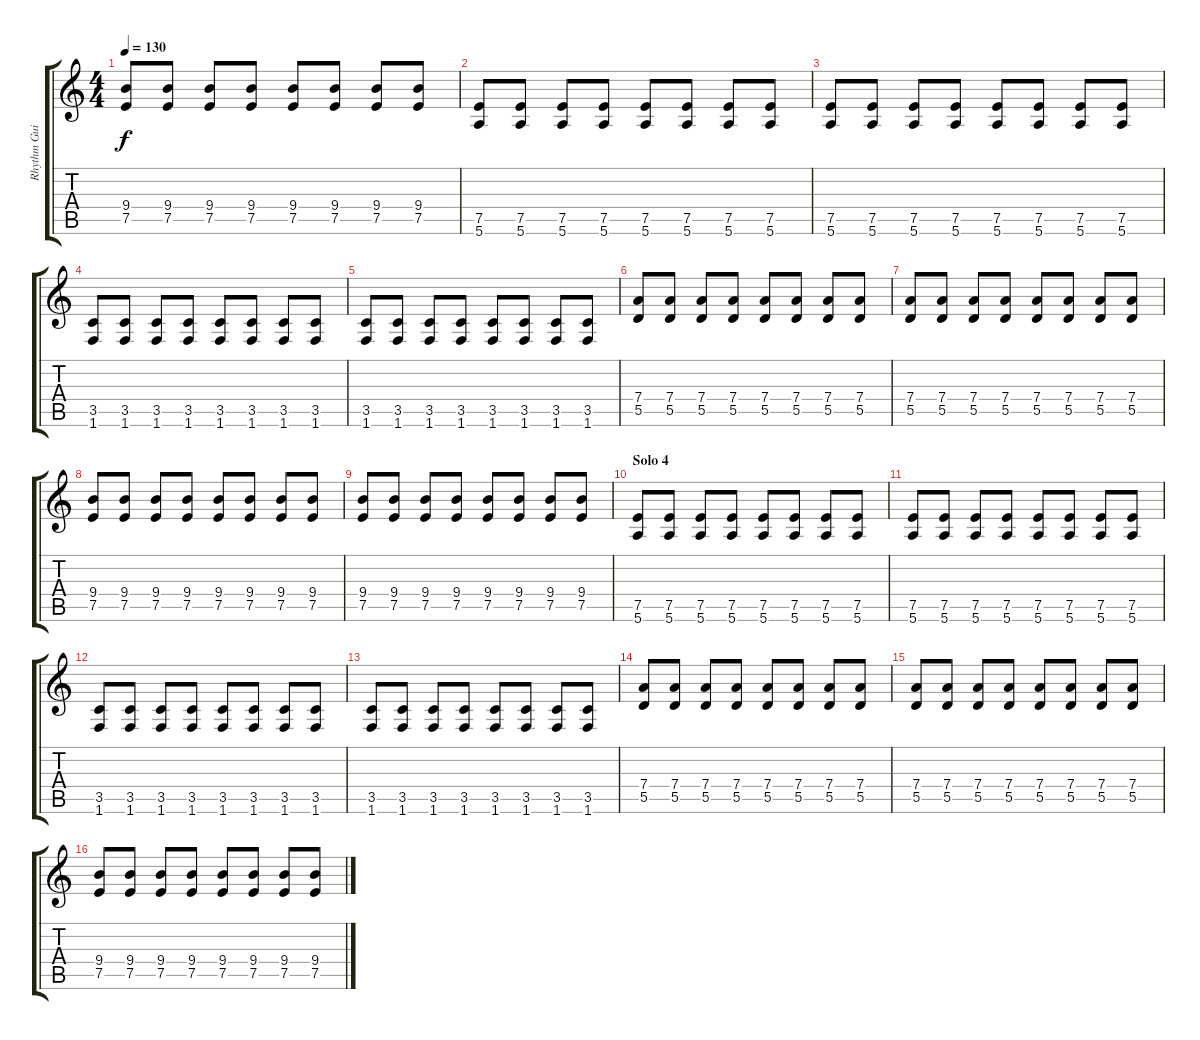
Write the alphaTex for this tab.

\track ("Rhythm Guitar" "Rhythm Gui") {instrument overdrivenguitar}
\staff {score tabs}
\tuning (E4 B3 G3 D3 A2 E2) {hide}
\ts (4 4)
\tempo 130
\clef g2
\ks c
(9.4 7.5).8{dy f} (9.4 7.5).8 (9.4 7.5).8 (9.4 7.5).8 (9.4 7.5).8 (9.4 7.5).8 (9.4 7.5).8 (9.4 7.5).8 |
(7.5 5.6).8 (7.5 5.6).8 (7.5 5.6).8 (7.5 5.6).8 (7.5 5.6).8 (7.5 5.6).8 (7.5 5.6).8 (7.5 5.6).8 |
(7.5 5.6).8 (7.5 5.6).8 (7.5 5.6).8 (7.5 5.6).8 (7.5 5.6).8 (7.5 5.6).8 (7.5 5.6).8 (7.5 5.6).8 |
(3.5 1.6).8 (3.5 1.6).8 (3.5 1.6).8 (3.5 1.6).8 (3.5 1.6).8 (3.5 1.6).8 (3.5 1.6).8 (3.5 1.6).8 |
(3.5 1.6).8 (3.5 1.6).8 (3.5 1.6).8 (3.5 1.6).8 (3.5 1.6).8 (3.5 1.6).8 (3.5 1.6).8 (3.5 1.6).8 |
(7.4 5.5).8 (7.4 5.5).8 (7.4 5.5).8 (7.4 5.5).8 (7.4 5.5).8 (7.4 5.5).8 (7.4 5.5).8 (7.4 5.5).8 |
(7.4 5.5).8 (7.4 5.5).8 (7.4 5.5).8 (7.4 5.5).8 (7.4 5.5).8 (7.4 5.5).8 (7.4 5.5).8 (7.4 5.5).8 |
(9.4 7.5).8 (9.4 7.5).8 (9.4 7.5).8 (9.4 7.5).8 (9.4 7.5).8 (9.4 7.5).8 (9.4 7.5).8 (9.4 7.5).8 |
(9.4 7.5).8 (9.4 7.5).8 (9.4 7.5).8 (9.4 7.5).8 (9.4 7.5).8 (9.4 7.5).8 (9.4 7.5).8 (9.4 7.5).8 |
\section ("" "Solo 4")
(7.5 5.6).8 (7.5 5.6).8 (7.5 5.6).8 (7.5 5.6).8 (7.5 5.6).8 (7.5 5.6).8 (7.5 5.6).8 (7.5 5.6).8 |
(7.5 5.6).8 (7.5 5.6).8 (7.5 5.6).8 (7.5 5.6).8 (7.5 5.6).8 (7.5 5.6).8 (7.5 5.6).8 (7.5 5.6).8 |
(3.5 1.6).8 (3.5 1.6).8 (3.5 1.6).8 (3.5 1.6).8 (3.5 1.6).8 (3.5 1.6).8 (3.5 1.6).8 (3.5 1.6).8 |
(3.5 1.6).8 (3.5 1.6).8 (3.5 1.6).8 (3.5 1.6).8 (3.5 1.6).8 (3.5 1.6).8 (3.5 1.6).8 (3.5 1.6).8 |
(7.4 5.5).8 (7.4 5.5).8 (7.4 5.5).8 (7.4 5.5).8 (7.4 5.5).8 (7.4 5.5).8 (7.4 5.5).8 (7.4 5.5).8 |
(7.4 5.5).8 (7.4 5.5).8 (7.4 5.5).8 (7.4 5.5).8 (7.4 5.5).8 (7.4 5.5).8 (7.4 5.5).8 (7.4 5.5).8 |
(9.4 7.5).8 (9.4 7.5).8 (9.4 7.5).8 (9.4 7.5).8 (9.4 7.5).8 (9.4 7.5).8 (9.4 7.5).8 (9.4 7.5).8
